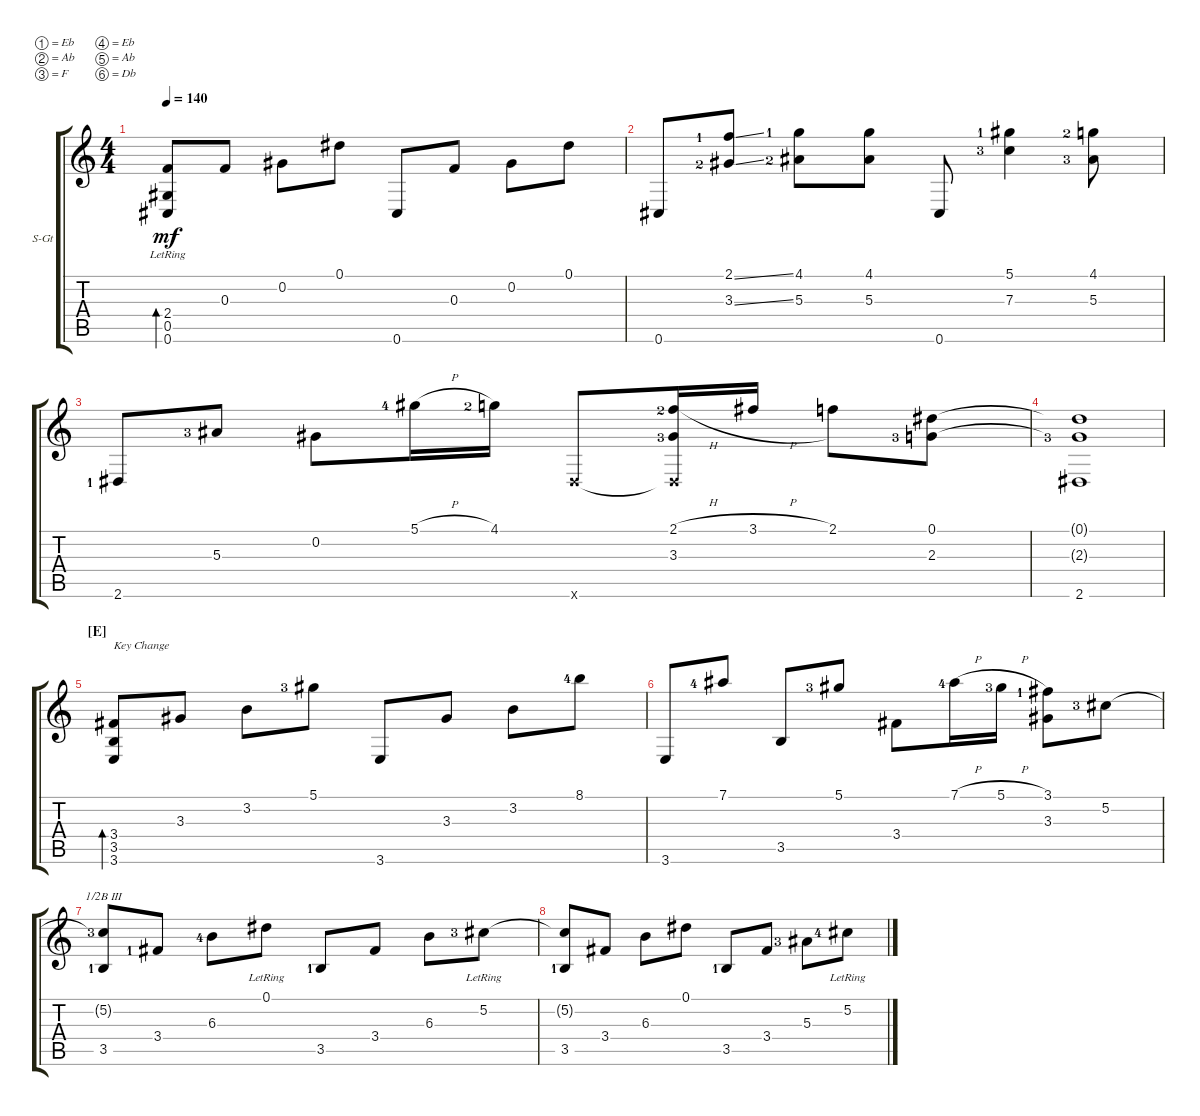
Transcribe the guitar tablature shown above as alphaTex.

\defaultSystemsLayout 4
\bracketExtendMode groupsimilarinstruments
\firstSystemTrackNameOrientation horizontal
\otherSystemsTrackNameOrientation horizontal
\track ("Steel Guitar" "S-Gt") {instrument acousticguitarsteel}
\staff {score tabs}
\tuning (Eb4 Ab3 F3 Eb3 Ab2 Db2)
\ts (4 4)
\tempo 140
\clef g2
\scale
0.301802
\ks c
(0.6{lr} 0.5 2.4).8{bd 217 dy mf} 0.3.8 0.2.8 0.1.8 0.6.8 0.3.8 0.2.8 0.1.8 |
\scale
0.303305 0.6.8 (2.1{ss lf 2} 3.3{ss lf 3}).8 (5.3{lf 3} 4.1{lf 2}).8 (5.3 4.1).8 0.6.8 (7.3{lf 4} 5.1{lf 2}).4 (4.1{lf 3} 5.3{lf 4}).8 |
\scale
0.319298 2.6{lf 2}.8 5.3{lf 4}.8 0.2.8 5.1{h lf 5}.16 4.1{lf 3}.16 2.6{x}.8 (2.1{h lf 3} 3.3{lf 4} 2.6{x t}).16 3.1{h}.16 2.1.8 (2.3{lf 4} 0.1).8 |
\scale
0.0754902 (0.1{t} 2.3{t lf 4} 2.6).1 |
\section ("E" "")
\scale
0.24191 (3.6 3.5 3.4).8{bd 336 txt "Key Change"} 3.3.8 3.2.8 5.1{lf 4}.8 3.6.8 3.3.8 3.2.8 8.1{lf 5}.8 |
\scale
0.262436 3.6.8 7.1{lf 5}.8 3.5.8 5.1{lf 4}.8 3.4.8 7.1{h lf 5}.16 5.1{h lf 4}.16 (3.1{lf 2} 3.3).8 5.2{lf 4}.8 |
\scale
0.256794 (3.5{lf 2} 5.2{t lf 4}).8{barre (3 half)} 3.4{lf 2}.8 6.3{lf 5}.8 0.1{lr}.8 3.5{lf 2}.8 3.4.8 6.3.8 5.2{lr lf 4}.8 |
\scale
0.238569 (3.5{lf 2} 5.2{t}).8 3.4.8 6.3.8 0.1.8 3.5{lf 2}.8 3.4.8 5.3{lf 4}.8 5.2{lr lf 5}.8
